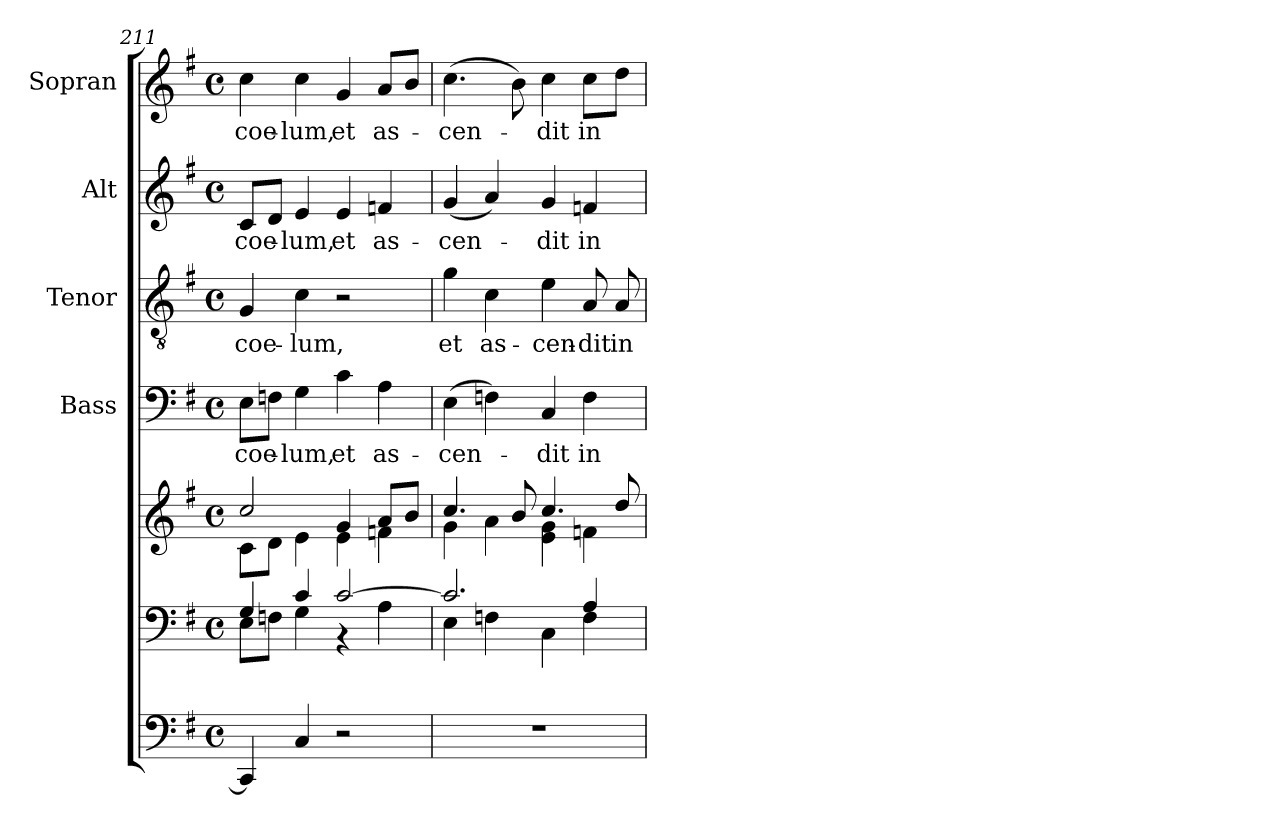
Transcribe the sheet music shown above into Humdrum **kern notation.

**kern	**kern	**kern	**kern	**text	**kern	**text	**kern	**text	**kern	**text
*part6	*part5	*part5	*part4	*part4	*part3	*part3	*part2	*part2	*part1	*part1
*staff7	*staff6	*staff5	*staff4	*staff4	*staff3	*staff3	*staff2	*staff2	*staff1	*staff1
*	*	*	*I"Bass	*	*I"Tenor	*	*I"Alt	*	*I"Sopran	*
*	*	*	*I'B.	*	*I'T.	*	*I'A.	*	*I'S.	*
*clefF4	*clefF4	*clefG2	*clefF4	*	*clefGv2	*	*clefG2	*	*clefG2	*
*ITrd7c12	*	*	*	*	*	*	*	*	*	*
*k[f#]	*k[f#]	*k[f#]	*k[f#]	*	*k[f#]	*	*k[f#]	*	*k[f#]	*
*G:	*G:	*G:	*G:	*	*G:	*	*G:	*	*G:	*
*M4/4	*M4/4	*M4/4	*M4/4	*	*M4/4	*	*M4/4	*	*M4/4	*
*met(c)	*met(c)	*met(c)	*met(c)	*	*met(c)	*	*met(c)	*	*met(c)	*
=211	=211	=211	=211	=211	=211	=211	=211	=211	=211	=211
*	*^	*^	*	*	*	*	*	*	*	*
!	!	!	!	!	!	!LO:LY:b	!	!LO:LY:b	!	!LO:LY:b	!	!LO:LY:b
4CCC/]	4G/	8E\L	2cc/	8c\L	8E\L	coe-	4G/	coe-	8c/L	coe-	4cc\	coe-
.	.	8Fn\J	.	8d\J	8Fn\J	.	.	.	8d/J	.	.	.
!	!	!	!	!	!	!LO:LY:b	!	!LO:LY:b	!	!LO:LY:b	!	!LO:LY:b
4CC/	4c/	4G\	.	4e\	4G\	-lum,	4c\	-lum,	4e/	-lum,	4cc\	-lum,
!	!	!	!	!	!	!LO:LY:b	!	!	!	!LO:LY:b	!	!LO:LY:b
2r	[>2c/	4r	4g/	4e\	4c\	et	2r	.	4e/	et	4g/	et
!	!	!	!	!	!	!LO:LY:b	!	!	!	!LO:LY:b	!	!LO:LY:b
.	.	4A\	8a/L	4fn\	4A\	as-	.	.	4fn/	as-	8a/L	as-
.	.	.	8b/J	.	.	.	.	.	.	.	8b/J	.
=212	=212	=212	=212	=212	=212	=212	=212	=212	=212	=212	=212	=212
!	!	!	!	!	!	!LO:LY:b	!	!LO:LY:b	!	!LO:LY:b	!	!LO:LY:b
1r	2.c/]	4E\	4.cc/	4g\	(>4E\	-cen-	4g\	et	(<4g/	-cen-	(>4.cc\	-cen-
!	!	!	!	!	!	!	!	!LO:LY:b	!	!	!	!
.	.	4Fn\	.	4a\	4Fn\)	.	4c\	as-	4a/)	.	.	.
.	.	.	8b/	.	.	.	.	.	.	.	8b\)	.
!	!	!	!	!	!	!LO:LY:b	!	!LO:LY:b	!	!LO:LY:b	!	!LO:LY:b
.	.	4C\	4.cc/	4e\ 4g\	4C/	-dit	4e\	-cen-	4g/	-dit	4cc\	-dit
!	!	!	!	!	!	!LO:LY:b	!	!LO:LY:b	!	!LO:LY:b	!	!LO:LY:b
.	4A/	4F\	.	4fn\	4F\	in	8A/	-dit	4fn/	in	8cc\L	in
!	!	!	!	!	!	!	!	!LO:LY:b	!	!	!	!
.	.	.	8dd/	.	.	.	8A/	in	.	.	8dd\J	.
*	*v	*v	*	*	*	*	*	*	*	*	*	*
*	*	*v	*v	*	*	*	*	*	*	*	*
=	=	=	=	=	=	=	=	=	=	=
*-	*-	*-	*-	*-	*-	*-	*-	*-	*-	*-
